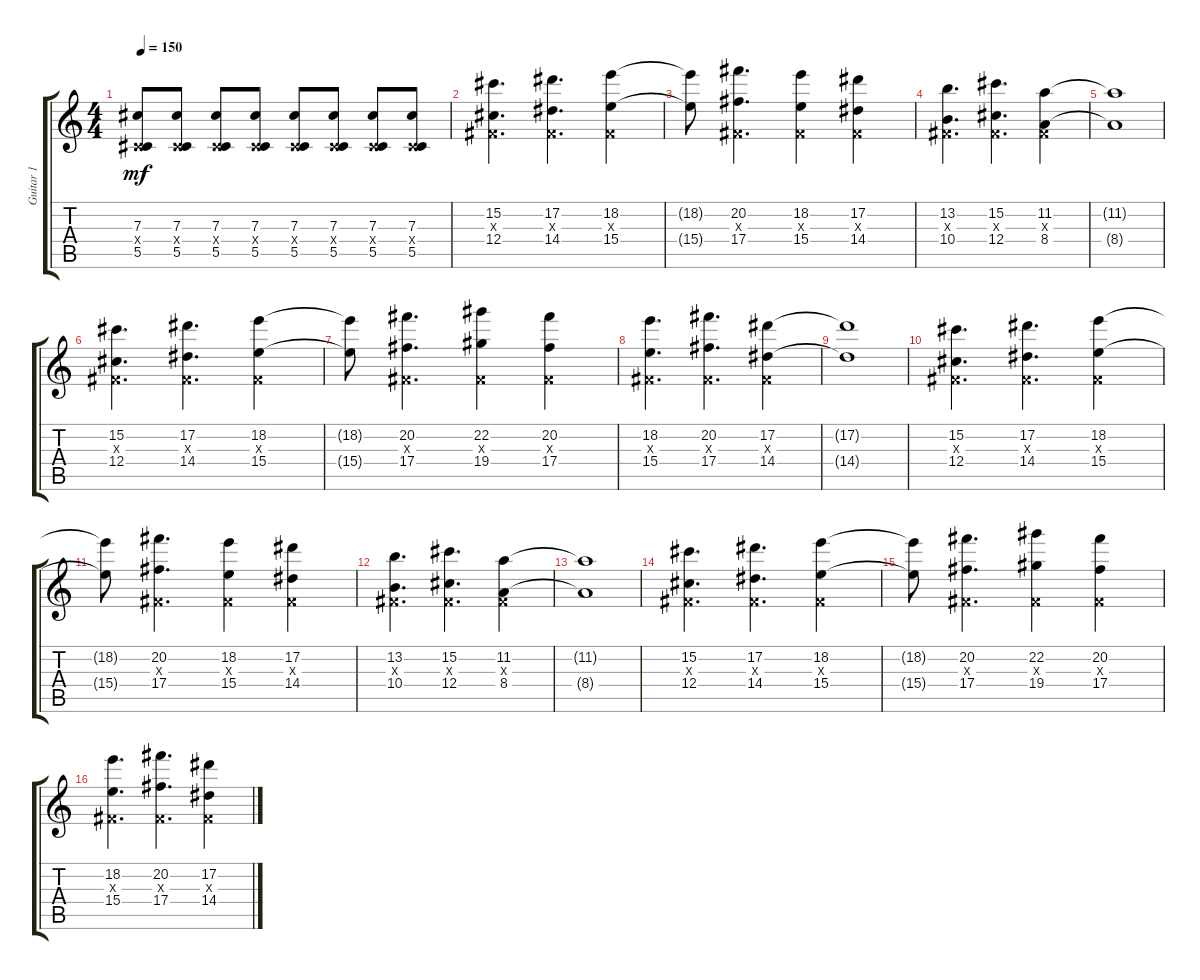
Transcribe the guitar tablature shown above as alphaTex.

\track ("Guitar 1" "Guitar 1") {instrument distortionguitar}
\staff {score tabs}
\tuning (Eb4 Bb3 Gb3 Db3 Ab2 Db2) {hide}
\ts (4 4)
\tempo 150
\clef g2
\ks c
(7.3 0.4{x} 5.5).8{dy mf} (7.3 0.4{x} 5.5).8 (7.3 0.4{x} 5.5).8 (7.3 0.4{x} 5.5).8 (7.3 0.4{x} 5.5).8 (7.3 0.4{x} 5.5).8 (7.3 0.4{x} 5.5).8 (7.3 0.4{x} 5.5).8 |
(15.2 0.3{x} 12.4).4{d} (17.2 0.3{x} 14.4).4{d} (18.2 0.3{x} 15.4).4 |
(18.2{t} 15.4{t}).8 (20.2 0.3{x} 17.4).4{d} (18.2 0.3{x} 15.4).4 (17.2 0.3{x} 14.4).4 |
(13.2 0.3{x} 10.4).4{d} (15.2 0.3{x} 12.4).4{d} (11.2 0.3{x} 8.4).4 |
(11.2{t} 8.4{t}).1 |
(15.2 0.3{x} 12.4).4{d} (17.2 0.3{x} 14.4).4{d} (18.2 0.3{x} 15.4).4 |
(18.2{t} 15.4{t}).8 (20.2 0.3{x} 17.4).4{d} (22.2 0.3{x} 19.4).4 (20.2 0.3{x} 17.4).4 |
(18.2 0.3{x} 15.4).4{d} (20.2 0.3{x} 17.4).4{d} (17.2 0.3{x} 14.4).4 |
(17.2{t} 14.4{t}).1 |
(15.2 0.3{x} 12.4).4{d} (17.2 0.3{x} 14.4).4{d} (18.2 0.3{x} 15.4).4 |
(18.2{t} 15.4{t}).8 (20.2 0.3{x} 17.4).4{d} (18.2 0.3{x} 15.4).4 (17.2 0.3{x} 14.4).4 |
(13.2 0.3{x} 10.4).4{d} (15.2 0.3{x} 12.4).4{d} (11.2 0.3{x} 8.4).4 |
(11.2{t} 8.4{t}).1 |
(15.2 0.3{x} 12.4).4{d} (17.2 0.3{x} 14.4).4{d} (18.2 0.3{x} 15.4).4 |
(18.2{t} 15.4{t}).8 (20.2 0.3{x} 17.4).4{d} (22.2 0.3{x} 19.4).4 (20.2 0.3{x} 17.4).4 |
(18.2 0.3{x} 15.4).4{d} (20.2 0.3{x} 17.4).4{d} (17.2 0.3{x} 14.4).4
